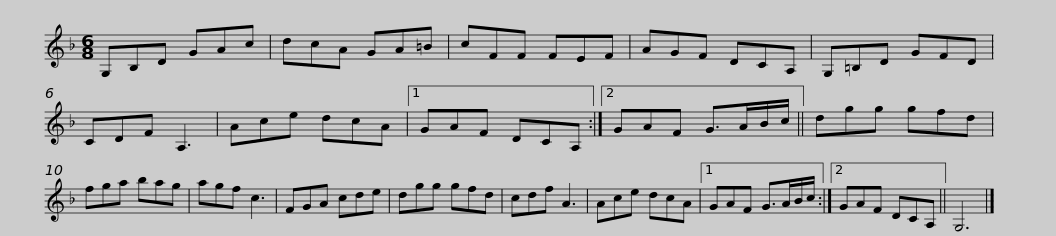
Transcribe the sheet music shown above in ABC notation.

X:1
L:1/8
M:6/8
I:linebreak $
K:F
V:1 treble
V:1
 G,B,D GAc | dcA GA=B | cFF FEF | AGF DCA, | G,=B,D GFD | %5
 CDF A,3 | Ace dcA |1$ GAF DCA, :|2 GAF G>AB/c/ || dgg gfd | %10
 fga bag | agf c3 | FGA cde | dgg gfd |$ cdf A3 | %15
 Ace dcA |1 GAF G>AB/c/ :|2 GAF DCA, || G,6 |] %19
